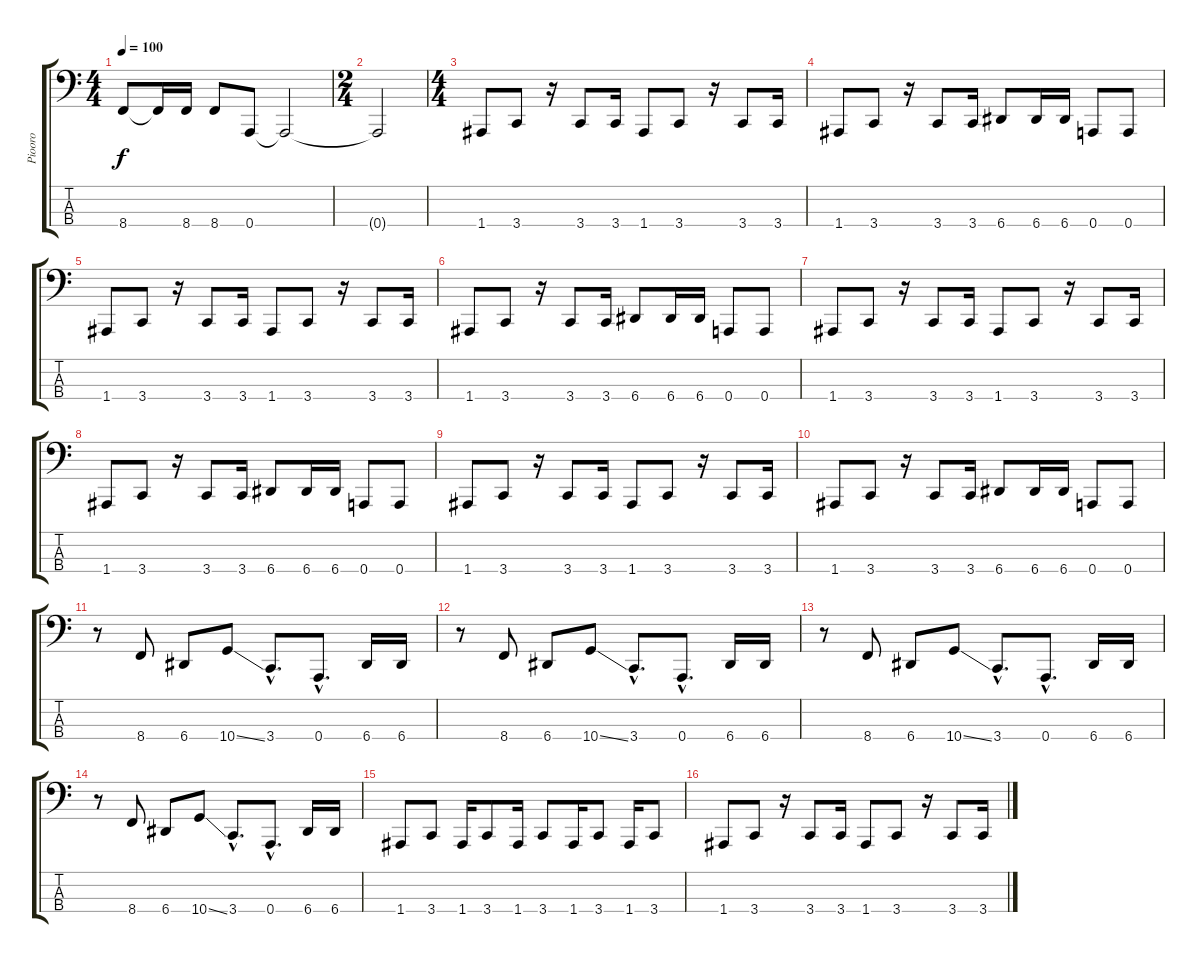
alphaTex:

\track ("Piooro" "Piooro") {instrument electricbassfinger}
\staff {score tabs}
\tuning (D2 A1 E1 A0) {hide}
\ts (4 4)
\tempo 100
\clef f4
\ks c
8.4.8{dy f} 8.4{t}.16 8.4.16 8.4.8 0.4.8 0.4{t}.2 |
\ts (2 4)
0.4{t}.2 |
\ts (4 4)
1.4.8 3.4.8 r.16 3.4.8 3.4.16 1.4.8 3.4.8 r.16 3.4.8 3.4.16 |
1.4.8 3.4.8 r.16 3.4.8 3.4.16 6.4.8 6.4.16 6.4.16 0.4.8 0.4.8 |
1.4.8 3.4.8 r.16 3.4.8 3.4.16 1.4.8 3.4.8 r.16 3.4.8 3.4.16 |
1.4.8 3.4.8 r.16 3.4.8 3.4.16 6.4.8 6.4.16 6.4.16 0.4.8 0.4.8 |
1.4.8 3.4.8 r.16 3.4.8 3.4.16 1.4.8 3.4.8 r.16 3.4.8 3.4.16 |
1.4.8 3.4.8 r.16 3.4.8 3.4.16 6.4.8 6.4.16 6.4.16 0.4.8 0.4.8 |
1.4.8 3.4.8 r.16 3.4.8 3.4.16 1.4.8 3.4.8 r.16 3.4.8 3.4.16 |
1.4.8 3.4.8 r.16 3.4.8 3.4.16 6.4.8 6.4.16 6.4.16 0.4.8 0.4.8 |
r.8 8.4.8 6.4.8 10.4{ss}.8 3.4{hac}.8{d} 0.4{hac}.8{d} 6.4.16 6.4.16 |
r.8 8.4.8 6.4.8 10.4{ss}.8 3.4{hac}.8{d} 0.4{hac}.8{d} 6.4.16 6.4.16 |
r.8 8.4.8 6.4.8 10.4{ss}.8 3.4{hac}.8{d} 0.4{hac}.8{d} 6.4.16 6.4.16 |
r.8 8.4.8 6.4.8 10.4{ss}.8 3.4{hac}.8{d} 0.4{hac}.8{d} 6.4.16 6.4.16 |
1.4.8 3.4.8 1.4.16 3.4.8 1.4.16 3.4.8 1.4.16 3.4.8 1.4.16 3.4.8 |
1.4.8 3.4.8 r.16 3.4.8 3.4.16 1.4.8 3.4.8 r.16 3.4.8 3.4.16
